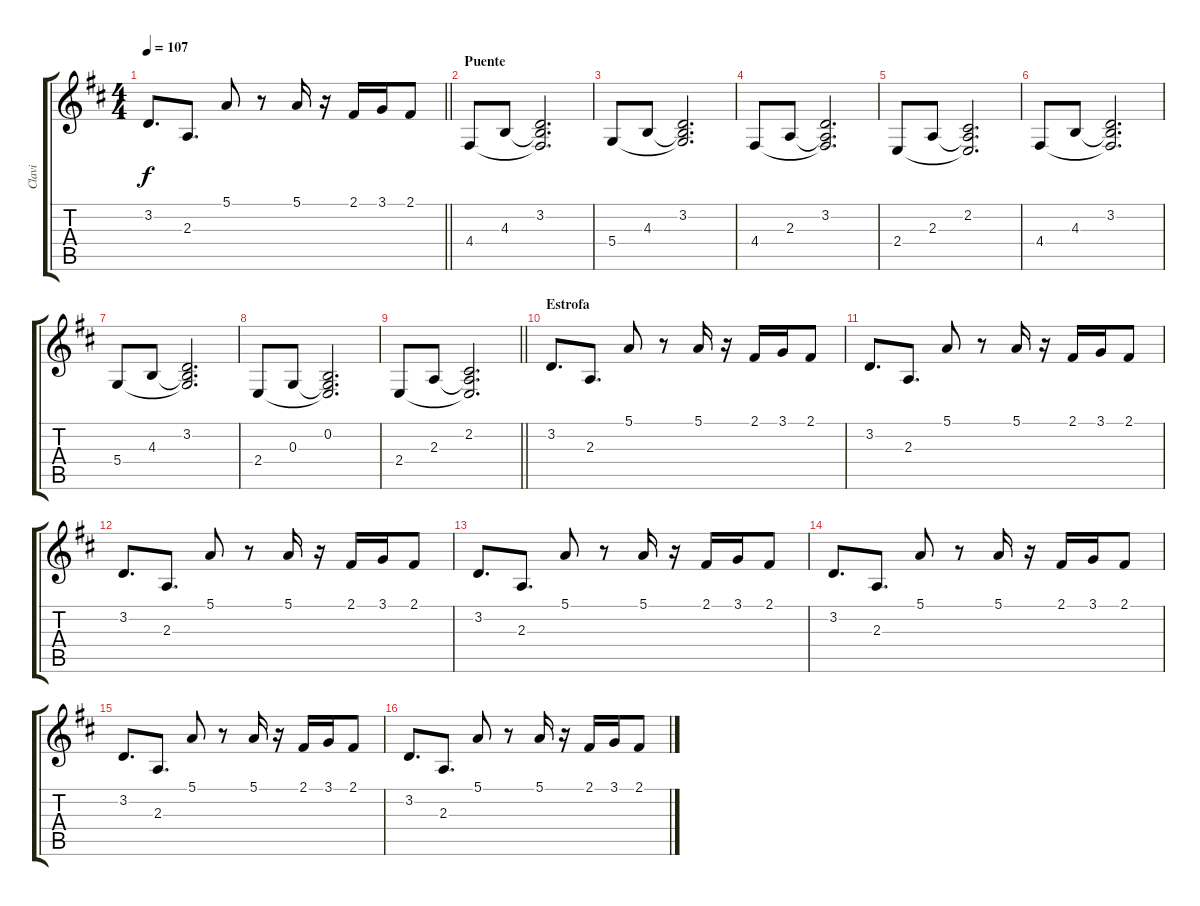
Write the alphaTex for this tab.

\track ("Clavi" "Clavi") {instrument clavinet}
\staff {score tabs}
\tuning (E4 B3 G3 D3 A2 E2) {hide}
\ts (4 4)
\tempo 107
\clef g2
\barLineRight lightlight
\ks d
3.2.8{d dy f} 2.3.8{d} 5.1.8 r.8 5.1.16 r.16 2.1.16 3.1.16 2.1.8 |
\section ("" "Puente")
4.4.8 4.3.8 (3.2 4.3{t} 4.4{t}).2{d} |
5.4.8 4.3.8 (3.2 4.3{t} 5.4{t}).2{d} |
4.4.8 2.3.8 (3.2 2.3{t} 4.4{t}).2{d} |
2.4.8 2.3.8 (2.2 2.3{t} 2.4{t}).2{d} |
4.4.8 4.3.8 (3.2 4.3{t} 4.4{t}).2{d} |
5.4.8 4.3.8 (3.2 4.3{t} 5.4{t}).2{d} |
2.4.8 0.3.8 (0.2 0.3{t} 2.4{t}).2{d} |
\barLineRight lightlight
2.4.8 2.3.8 (2.2 2.3{t} 2.4{t}).2{d} |
\section ("" "Estrofa")
3.2.8{d} 2.3.8{d} 5.1.8 r.8 5.1.16 r.16 2.1.16 3.1.16 2.1.8 |
3.2.8{d} 2.3.8{d} 5.1.8 r.8 5.1.16 r.16 2.1.16 3.1.16 2.1.8 |
3.2.8{d} 2.3.8{d} 5.1.8 r.8 5.1.16 r.16 2.1.16 3.1.16 2.1.8 |
3.2.8{d} 2.3.8{d} 5.1.8 r.8 5.1.16 r.16 2.1.16 3.1.16 2.1.8 |
3.2.8{d} 2.3.8{d} 5.1.8 r.8 5.1.16 r.16 2.1.16 3.1.16 2.1.8 |
3.2.8{d} 2.3.8{d} 5.1.8 r.8 5.1.16 r.16 2.1.16 3.1.16 2.1.8 |
3.2.8{d} 2.3.8{d} 5.1.8 r.8 5.1.16 r.16 2.1.16 3.1.16 2.1.8
